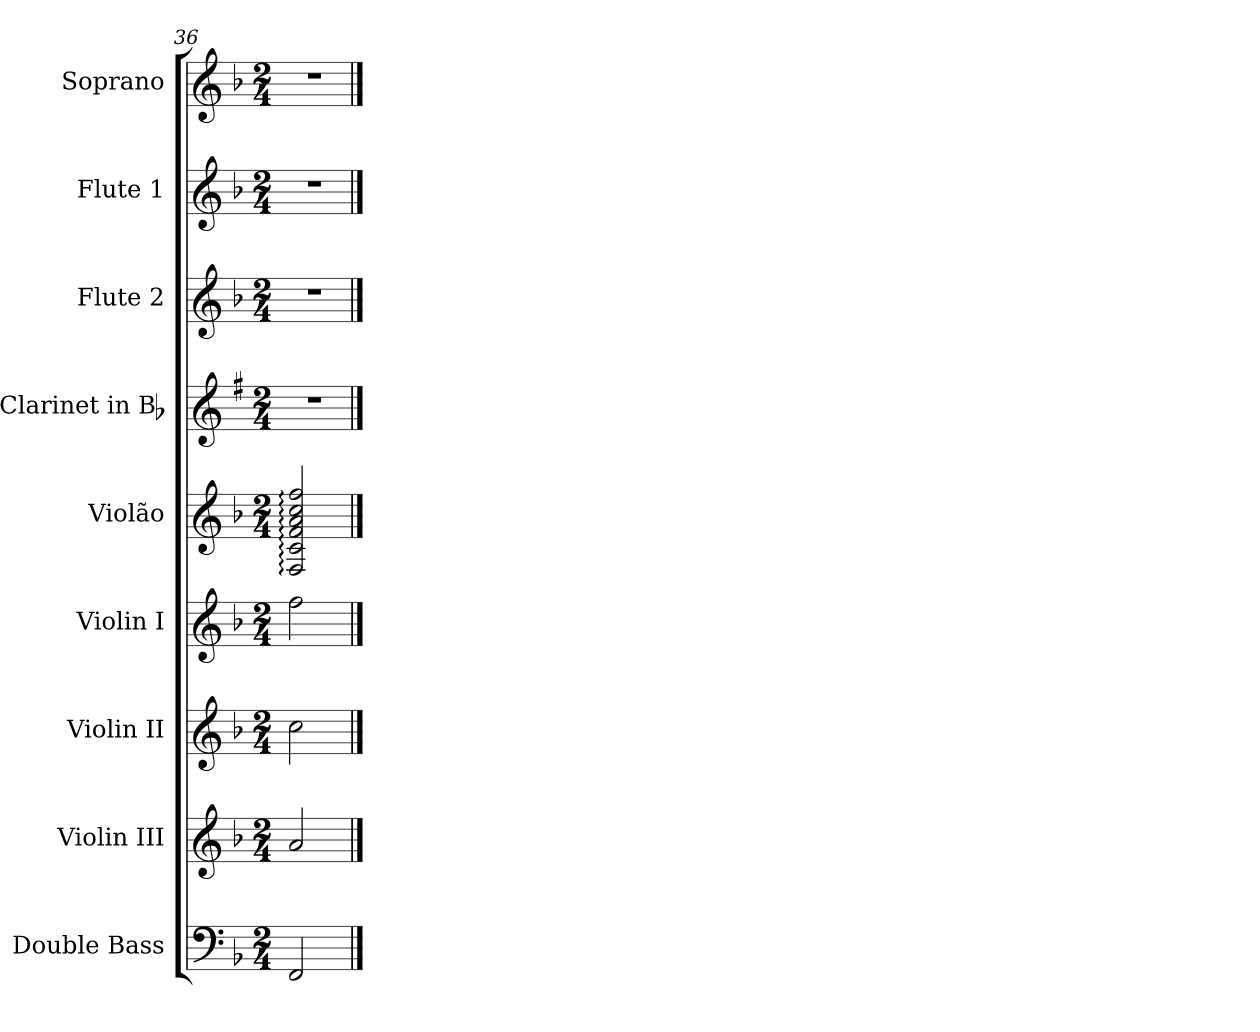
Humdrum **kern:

**kern	**kern	**kern	**kern	**kern	**kern	**kern	**kern	**kern
*part9	*part8	*part7	*part6	*part5	*part4	*part3	*part2	*part1
*staff9	*staff8	*staff7	*staff6	*staff5	*staff4	*staff3	*staff2	*staff1
*I"Double Bass	*I"Violin III	*I"Violin II	*I"Violin I	*I"Violão	*I"Clarinet in Bb	*I"Flute 2	*I"Flute 1	*I"Soprano
*I'D.B.	*I'Vln. III	*I'Vln. II	*I'Vln. I	*	*	*I'Fl. 2	*I'Fl. 1	*
*clefF4	*clefG2	*clefG2	*clefG2	*clefG2	*clefG2	*clefG2	*clefG2	*clefG2
*ITrd7c12	*	*	*	*ITrd7c12	*ITrd1c2	*	*	*ITrd-7c-12
*k[b-]	*k[b-]	*k[b-]	*k[b-]	*k[b-]	*k[b-]	*k[b-]	*k[b-]	*k[b-]
*F:	*F:	*F:	*F:	*F:	*F:	*F:	*F:	*F:
*M2/4	*M2/4	*M2/4	*M2/4	*M2/4	*M2/4	*M2/4	*M2/4	*M2/4
=36	=36	=36	=36	=36	=36	=36	=36	=36
2FFF/	2a/	2cc\	2ff\	2FF/: 2C/: 2F/: 2A/: 2c/: 2f/:	2r	2r	2r	2r
==	==	==	==	==	==	==	==	==
*-	*-	*-	*-	*-	*-	*-	*-	*-
